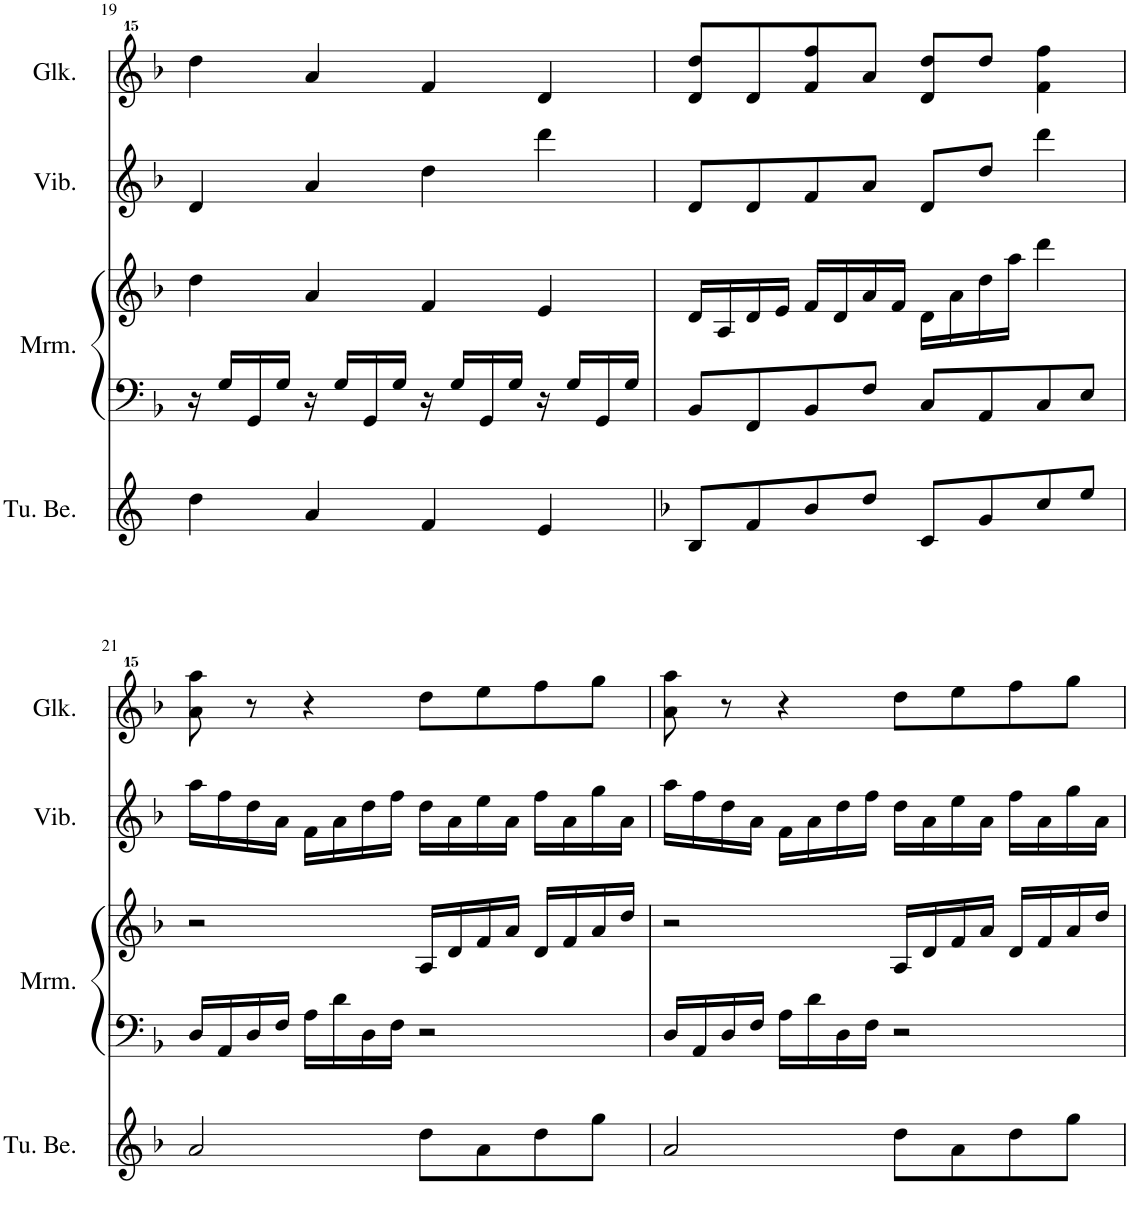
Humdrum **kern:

**kern	**kern	**kern	**kern	**kern
*part4	*part3	*part3	*part2	*part1
*staff5	*staff4	*staff3	*staff2	*staff1
*I"Tubular Bells	*I"Marimba	*	*I"Vibraphone	*I"Glockenspiel
*I'Tu. Be.	*I'Mrm.	*	*I'Vib.	*I'Glk.
!!LO:PB:g=z
*clefG2	*clefF4	*clefG2	*clefG2	*clefG^^2
*k[]	*k[b-]	*k[b-]	*k[b-]	*k[b-]
*M4/4	*M4/4	*M4/4	*M4/4	*M4/4
=19	=19	=19	=19	=19
4dd\	16r	4dd\	4d/	4dddd\
.	16G/LL	.	.	.
.	16GG/	.	.	.
.	16G/JJ	.	.	.
4a/	16r	4a/	4a/	4aaa/
.	16G/LL	.	.	.
.	16GG/	.	.	.
.	16G/JJ	.	.	.
4f/	16r	4f/	4dd\	4fff/
.	16G/LL	.	.	.
.	16GG/	.	.	.
.	16G/JJ	.	.	.
4e/	16r	4e/	4ddd\	4ddd/
.	16G/LL	.	.	.
.	16GG/	.	.	.
.	16G/JJ	.	.	.
=20	=20	=20	=20	=20
*k[b-]	*	*	*	*
8B-/L	8BB-/L	16d/LL	8d/L	8ddd/ 8dddd/L
.	.	16A/	.	.
8f/	8FF/	16d/	8d/	8ddd/
.	.	16e/JJ	.	.
8b-/	8BB-/	16f/LL	8f/	8fff/ 8ffff/
.	.	16d/	.	.
8dd/J	8F/J	16a/	8a/J	8aaa/J
.	.	16f/JJ	.	.
8c/L	8C/L	16d\LL	8d/L	8ddd/ 8dddd/L
.	.	16a\	.	.
8g/	8AA/	16dd\	8dd/J	8dddd/J
.	.	16aa\JJ	.	.
8cc/	8C/	4ddd\	4ddd\	4fff\ 4ffff\
8ee/J	8E/J	.	.	.
!!LO:LB:g=z
=21	=21	=21	=21	=21
2a/	16D/LL	2r	16aa\LL	8aaa\ 8aaaa\
.	16AA/	.	16ff\	.
.	16D/	.	16dd\	8r
.	16F/JJ	.	16a\JJ	.
.	16A\LL	.	16f\LL	4r
.	16d\	.	16a\	.
.	16D\	.	16dd\	.
.	16F\JJ	.	16ff\JJ	.
8dd\L	2r	16A/LL	16dd\LL	8dddd\L
.	.	16d/	16a\	.
8a\	.	16f/	16ee\	8eeee\
.	.	16a/JJ	16a\JJ	.
8dd\	.	16d/LL	16ff\LL	8ffff\
.	.	16f/	16a\	.
8gg\J	.	16a/	16gg\	8gggg\J
.	.	16dd/JJ	16a\JJ	.
=22	=22	=22	=22	=22
2a/	16D/LL	2r	16aa\LL	8aaa\ 8aaaa\
.	16AA/	.	16ff\	.
.	16D/	.	16dd\	8r
.	16F/JJ	.	16a\JJ	.
.	16A\LL	.	16f\LL	4r
.	16d\	.	16a\	.
.	16D\	.	16dd\	.
.	16F\JJ	.	16ff\JJ	.
8dd\L	2r	16A/LL	16dd\LL	8dddd\L
.	.	16d/	16a\	.
8a\	.	16f/	16ee\	8eeee\
.	.	16a/JJ	16a\JJ	.
8dd\	.	16d/LL	16ff\LL	8ffff\
.	.	16f/	16a\	.
8gg\J	.	16a/	16gg\	8gggg\J
.	.	16dd/JJ	16a\JJ	.
=	=	=	=	=
*-	*-	*-	*-	*-
